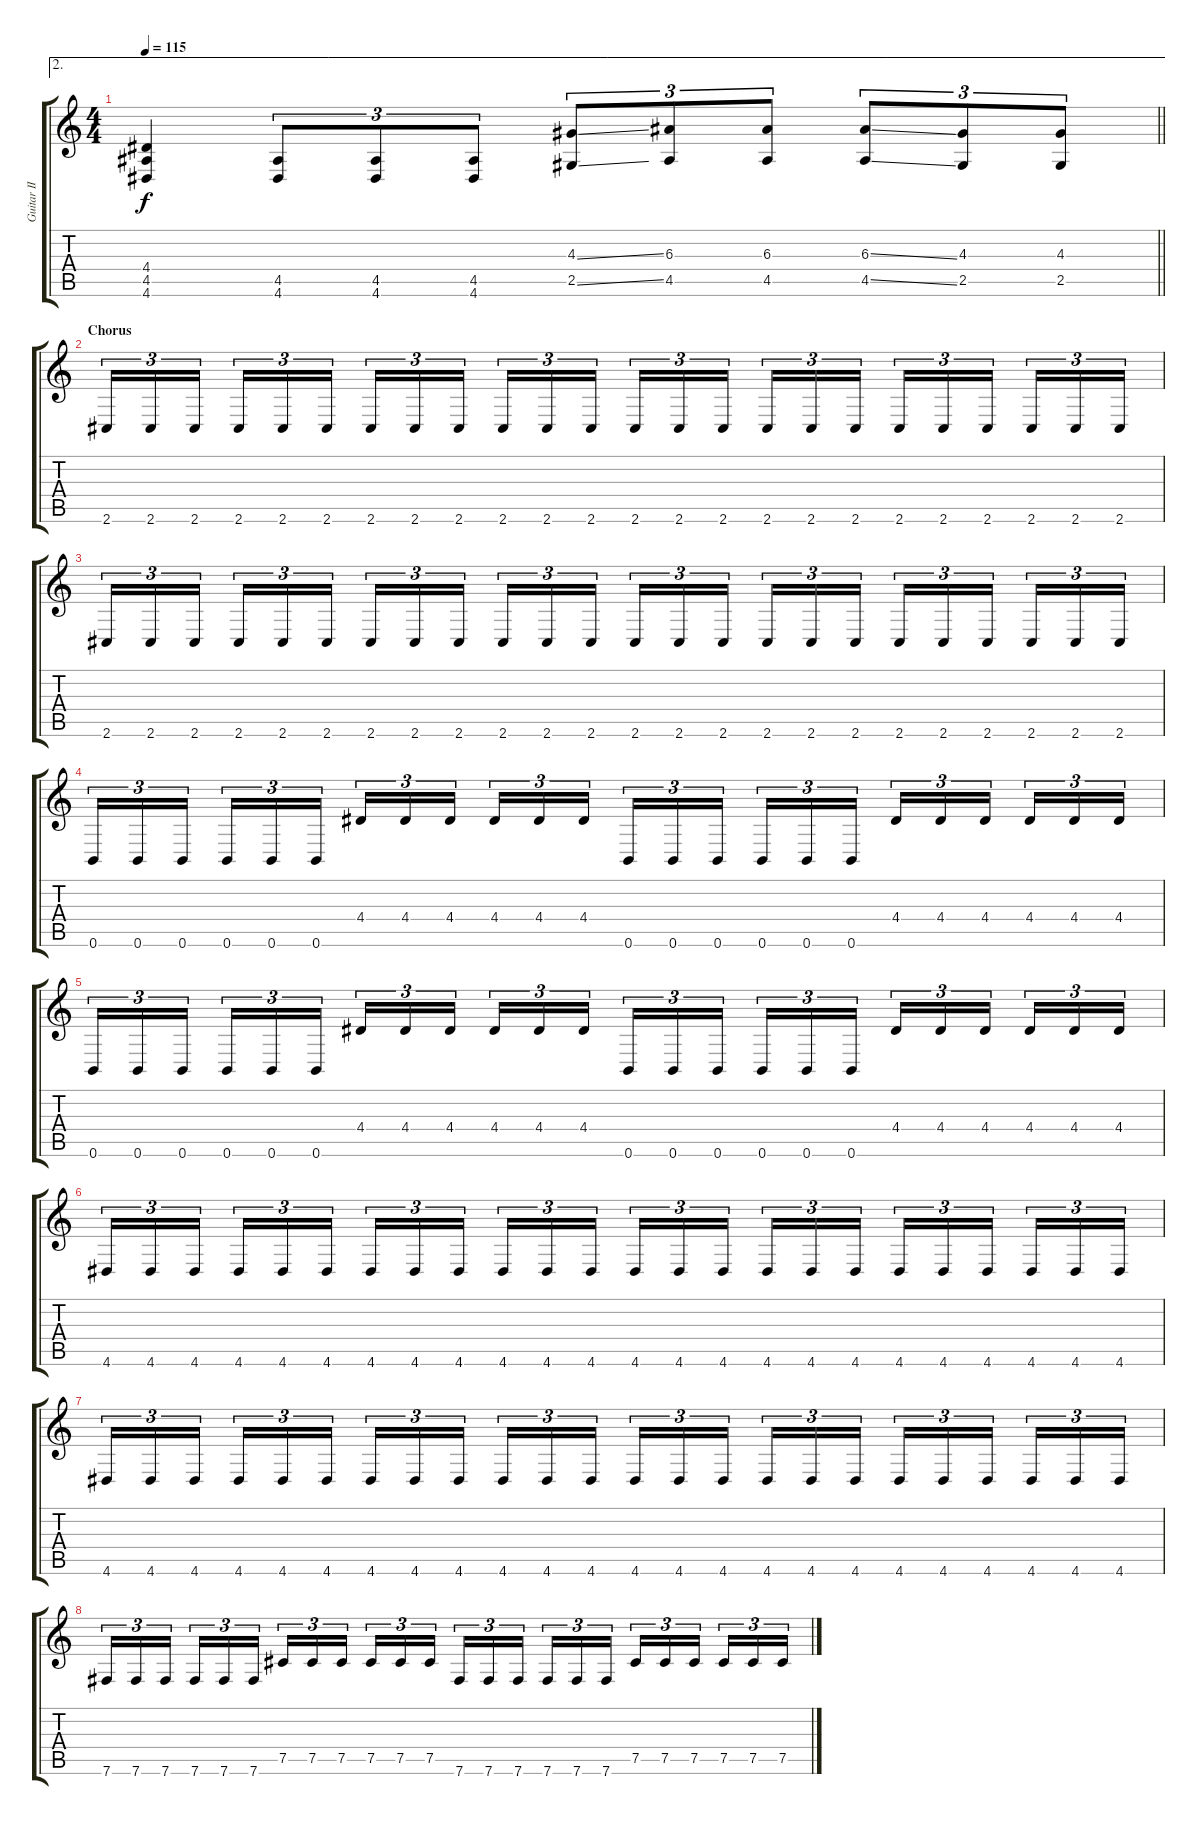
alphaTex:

\track ("Guitar II" "Guitar II") {instrument distortionguitar}
\staff {score tabs}
\tuning (Db4 Ab3 E3 B2 Gb2 B1) {hide}
\ae 2
\ts (4 4)
\tempo 115
\clef g2
\barLineRight lightlight
\ks c
(4.4 4.5 4.6).4{dy f} (4.5 4.6).8{tu (3 2)} (4.5 4.6).8{tu (3 2)} (4.5 4.6).8{tu (3 2)} (4.3{ss} 2.5{ss}).8{tu (3 2)} (6.3 4.5).8{tu (3 2)} (6.3 4.5).8{tu (3 2)} (6.3{ss} 4.5{ss}).8{tu (3 2)} (4.3 2.5).8{tu (3 2)} (4.3 2.5).8{tu (3 2)} |
\section ("" "Chorus")
2.6.16{tu (3 2)} 2.6.16{tu (3 2)} 2.6.16{tu (3 2)} 2.6.16{tu (3 2)} 2.6.16{tu (3 2)} 2.6.16{tu (3 2)} 2.6.16{tu (3 2)} 2.6.16{tu (3 2)} 2.6.16{tu (3 2)} 2.6.16{tu (3 2)} 2.6.16{tu (3 2)} 2.6.16{tu (3 2)} 2.6.16{tu (3 2)} 2.6.16{tu (3 2)} 2.6.16{tu (3 2)} 2.6.16{tu (3 2)} 2.6.16{tu (3 2)} 2.6.16{tu (3 2)} 2.6.16{tu (3 2)} 2.6.16{tu (3 2)} 2.6.16{tu (3 2)} 2.6.16{tu (3 2)} 2.6.16{tu (3 2)} 2.6.16{tu (3 2)} |
2.6.16{tu (3 2)} 2.6.16{tu (3 2)} 2.6.16{tu (3 2)} 2.6.16{tu (3 2)} 2.6.16{tu (3 2)} 2.6.16{tu (3 2)} 2.6.16{tu (3 2)} 2.6.16{tu (3 2)} 2.6.16{tu (3 2)} 2.6.16{tu (3 2)} 2.6.16{tu (3 2)} 2.6.16{tu (3 2)} 2.6.16{tu (3 2)} 2.6.16{tu (3 2)} 2.6.16{tu (3 2)} 2.6.16{tu (3 2)} 2.6.16{tu (3 2)} 2.6.16{tu (3 2)} 2.6.16{tu (3 2)} 2.6.16{tu (3 2)} 2.6.16{tu (3 2)} 2.6.16{tu (3 2)} 2.6.16{tu (3 2)} 2.6.16{tu (3 2)} |
0.6.16{tu (3 2)} 0.6.16{tu (3 2)} 0.6.16{tu (3 2)} 0.6.16{tu (3 2)} 0.6.16{tu (3 2)} 0.6.16{tu (3 2)} 4.4.16{tu (3 2)} 4.4.16{tu (3 2)} 4.4.16{tu (3 2)} 4.4.16{tu (3 2)} 4.4.16{tu (3 2)} 4.4.16{tu (3 2)} 0.6.16{tu (3 2)} 0.6.16{tu (3 2)} 0.6.16{tu (3 2)} 0.6.16{tu (3 2)} 0.6.16{tu (3 2)} 0.6.16{tu (3 2)} 4.4.16{tu (3 2)} 4.4.16{tu (3 2)} 4.4.16{tu (3 2)} 4.4.16{tu (3 2)} 4.4.16{tu (3 2)} 4.4.16{tu (3 2)} |
0.6.16{tu (3 2)} 0.6.16{tu (3 2)} 0.6.16{tu (3 2)} 0.6.16{tu (3 2)} 0.6.16{tu (3 2)} 0.6.16{tu (3 2)} 4.4.16{tu (3 2)} 4.4.16{tu (3 2)} 4.4.16{tu (3 2)} 4.4.16{tu (3 2)} 4.4.16{tu (3 2)} 4.4.16{tu (3 2)} 0.6.16{tu (3 2)} 0.6.16{tu (3 2)} 0.6.16{tu (3 2)} 0.6.16{tu (3 2)} 0.6.16{tu (3 2)} 0.6.16{tu (3 2)} 4.4.16{tu (3 2)} 4.4.16{tu (3 2)} 4.4.16{tu (3 2)} 4.4.16{tu (3 2)} 4.4.16{tu (3 2)} 4.4.16{tu (3 2)} |
4.6.16{tu (3 2)} 4.6.16{tu (3 2)} 4.6.16{tu (3 2)} 4.6.16{tu (3 2)} 4.6.16{tu (3 2)} 4.6.16{tu (3 2)} 4.6.16{tu (3 2)} 4.6.16{tu (3 2)} 4.6.16{tu (3 2)} 4.6.16{tu (3 2)} 4.6.16{tu (3 2)} 4.6.16{tu (3 2)} 4.6.16{tu (3 2)} 4.6.16{tu (3 2)} 4.6.16{tu (3 2)} 4.6.16{tu (3 2)} 4.6.16{tu (3 2)} 4.6.16{tu (3 2)} 4.6.16{tu (3 2)} 4.6.16{tu (3 2)} 4.6.16{tu (3 2)} 4.6.16{tu (3 2)} 4.6.16{tu (3 2)} 4.6.16{tu (3 2)} |
4.6.16{tu (3 2)} 4.6.16{tu (3 2)} 4.6.16{tu (3 2)} 4.6.16{tu (3 2)} 4.6.16{tu (3 2)} 4.6.16{tu (3 2)} 4.6.16{tu (3 2)} 4.6.16{tu (3 2)} 4.6.16{tu (3 2)} 4.6.16{tu (3 2)} 4.6.16{tu (3 2)} 4.6.16{tu (3 2)} 4.6.16{tu (3 2)} 4.6.16{tu (3 2)} 4.6.16{tu (3 2)} 4.6.16{tu (3 2)} 4.6.16{tu (3 2)} 4.6.16{tu (3 2)} 4.6.16{tu (3 2)} 4.6.16{tu (3 2)} 4.6.16{tu (3 2)} 4.6.16{tu (3 2)} 4.6.16{tu (3 2)} 4.6.16{tu (3 2)} |
7.6.16{tu (3 2)} 7.6.16{tu (3 2)} 7.6.16{tu (3 2)} 7.6.16{tu (3 2)} 7.6.16{tu (3 2)} 7.6.16{tu (3 2)} 7.5.16{tu (3 2)} 7.5.16{tu (3 2)} 7.5.16{tu (3 2)} 7.5.16{tu (3 2)} 7.5.16{tu (3 2)} 7.5.16{tu (3 2)} 7.6.16{tu (3 2)} 7.6.16{tu (3 2)} 7.6.16{tu (3 2)} 7.6.16{tu (3 2)} 7.6.16{tu (3 2)} 7.6.16{tu (3 2)} 7.5.16{tu (3 2)} 7.5.16{tu (3 2)} 7.5.16{tu (3 2)} 7.5.16{tu (3 2)} 7.5.16{tu (3 2)} 7.5.16{tu (3 2)}
